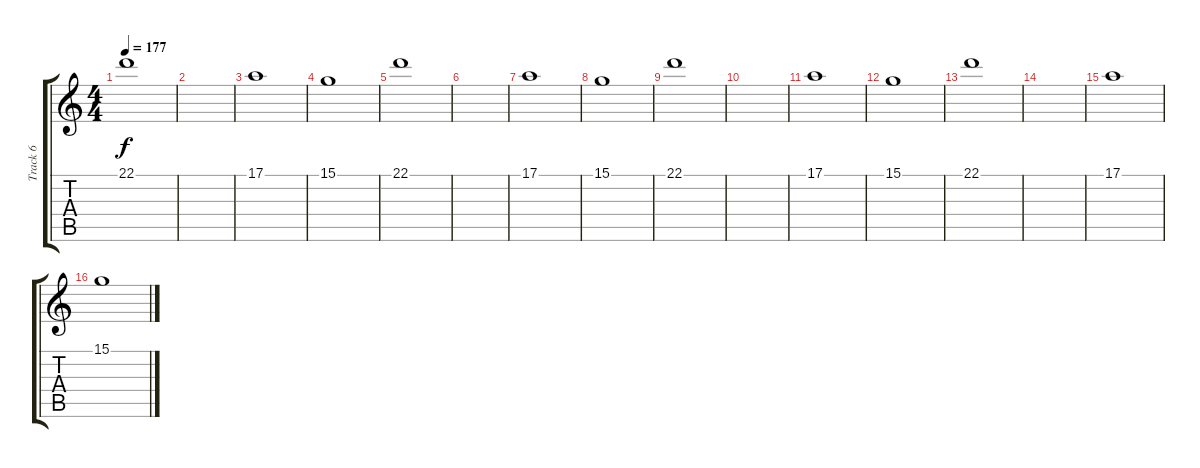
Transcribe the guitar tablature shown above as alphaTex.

\track ("Track 6" "Track 6") {instrument glockenspiel}
\staff {score tabs}
\tuning (E4 B3 G4 D4 A3 E3) {hide}
\ts (4 4)
\tempo 177
\clef g2
\ks c
22.1.1{dy f} |
|
17.1.1 |
15.1.1 |
22.1.1 |
|
17.1.1 |
15.1.1 |
22.1.1 |
|
17.1.1 |
15.1.1 |
22.1.1 |
|
17.1.1 |
15.1.1
